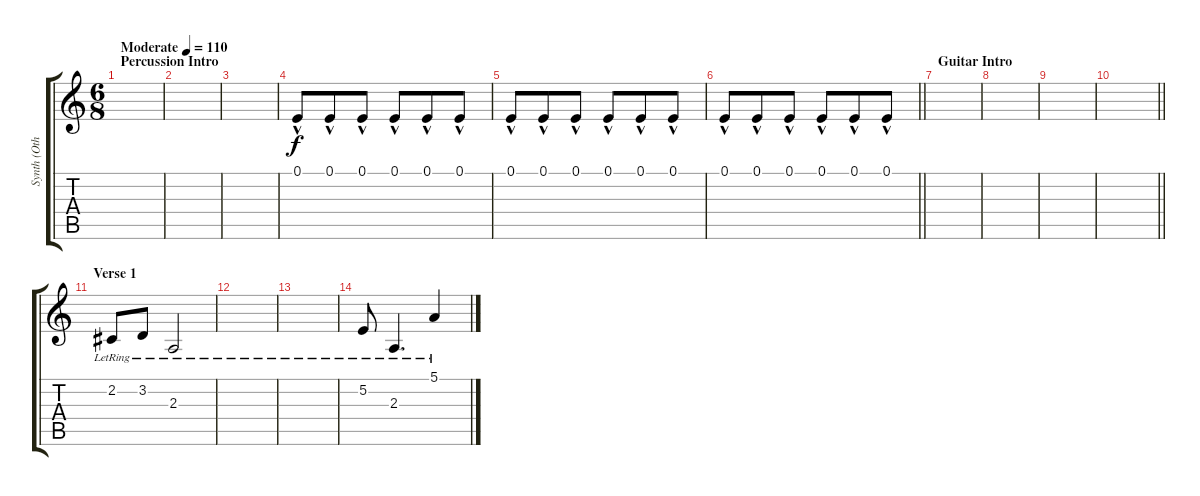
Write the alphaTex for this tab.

\track ("Synth (Other)" "Synth (Oth") {instrument pad2warm}
\staff {score tabs}
\tuning (E4 B3 G3 D3 A2 E2) {hide}
\ts (6 8)
\section ("" "Percussion Intro")
\tempo (110 "Moderate")
\clef g2
\ks c
|
|
|
0.1{hac}.8 0.1{hac}.8 0.1{hac}.8 0.1{hac}.8 0.1{hac}.8 0.1{hac}.8 |
0.1{hac}.8 0.1{hac}.8 0.1{hac}.8 0.1{hac}.8 0.1{hac}.8 0.1{hac}.8 |
\barLineRight lightlight
0.1{hac}.8 0.1{hac}.8 0.1{hac}.8 0.1{hac}.8 0.1{hac}.8 0.1{hac}.8 |
\section ("" "Guitar Intro")
|
|
|
\barLineRight lightlight
|
\section ("" "Verse 1")
2.2{lr}.8{dy f volume 14 instrument acousticgrandpiano} 3.2{lr}.8 2.3{lr}.2 |
|
|
5.2{lr}.8 2.3{lr}.4{d} 5.1{lr}.4
